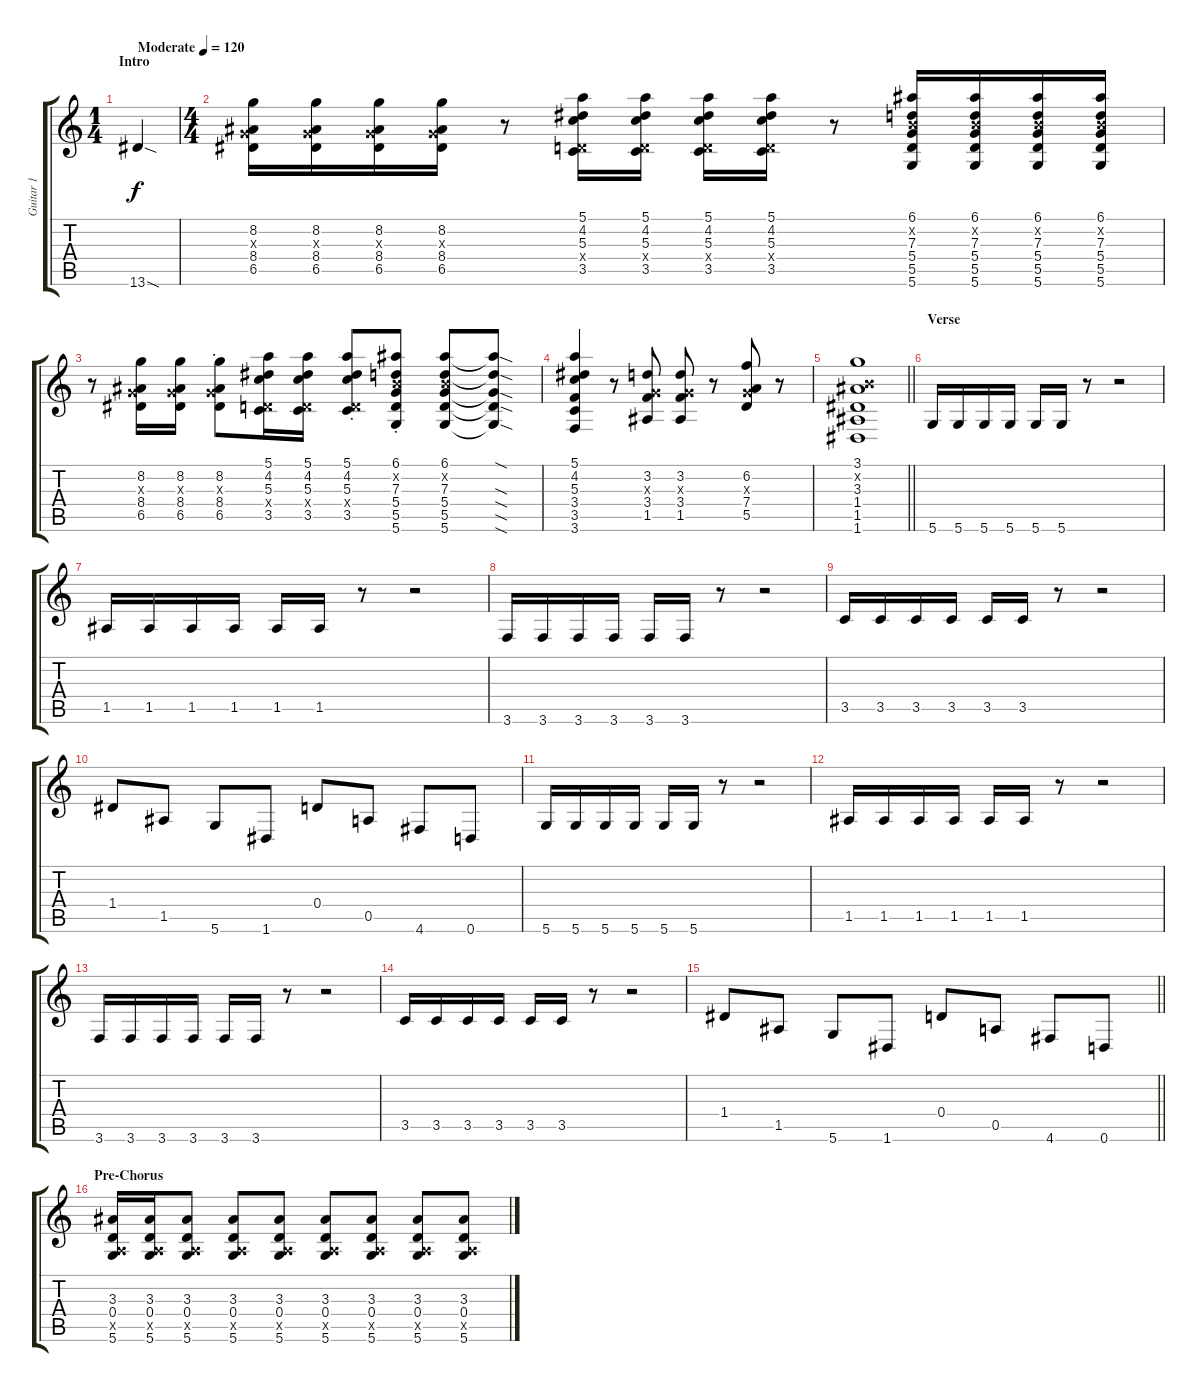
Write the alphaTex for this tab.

\track ("Guitar 1" "Guitar 1") {instrument overdrivenguitar}
\staff {score tabs}
\tuning (E4 B3 G3 D3 A2 D2) {hide}
\ts (1 4)
\section ("" "Intro")
\tempo (120 "Moderate")
\clef g2
\ks c
13.6{sod}.4{dy f instrument overdrivenguitar} |
\ts (4 4)
(8.2 0.3{x} 8.4 6.5).16 (8.2 0.3{x} 8.4 6.5).16 (8.2 0.3{x} 8.4 6.5).16 (8.2 0.3{x} 8.4 6.5).16 r.8 (5.1 4.2 5.3 0.4{x} 3.5).16 (5.1 4.2 5.3 0.4{x} 3.5).16 (5.1 4.2 5.3 0.4{x} 3.5).16 (5.1 4.2 5.3 0.4{x} 3.5).16 r.8 (6.1 0.2{x} 7.3 5.4 5.5 5.6).16 (6.1 0.2{x} 7.3 5.4 5.5 5.6).16 (6.1 0.2{x} 7.3 5.4 5.5 5.6).16 (6.1 0.2{x} 7.3 5.4 5.5 5.6).16 |
r.8 (8.2 0.3{x} 8.4 6.5).16 (8.2 0.3{x} 8.4 6.5).16 (8.2{st} 0.3{x} 8.4{st} 6.5{st}).8 (5.1 4.2 5.3 0.4{x} 3.5).16 (5.1 4.2 5.3 0.4{x} 3.5).16 (5.1{st} 4.2{st} 5.3{st} 0.4{x} 3.5{st}).8 (6.1{st} 0.2{x} 7.3{st} 5.4{st} 5.5{st} 5.6{st}).8 (6.1 0.2{x} 7.3 5.4 5.5 5.6).8 (6.1{sod t} 7.3{sod t} 5.4{sod t} 5.5{sod t} 5.6{sod t}).8 |
(5.1 4.2 5.3 3.4 3.5 3.6).4 r.8 (3.2 0.3{x} 3.4 1.5).8 (3.2 0.3{x} 3.4 1.5).8 r.8 (6.2 0.3{x} 7.4 5.5).8 r.8 |
\barLineRight lightlight
(3.1 0.2{x} 3.3 1.4 1.5 1.6).1 |
\section ("" "Verse")
5.6.16{balance 8} 5.6.16 5.6.16 5.6.16 5.6.16 5.6.16 r.8 r.2 |
1.5.16 1.5.16 1.5.16 1.5.16 1.5.16 1.5.16 r.8 r.2 |
3.6.16 3.6.16 3.6.16 3.6.16 3.6.16 3.6.16 r.8 r.2 |
3.5.16 3.5.16 3.5.16 3.5.16 3.5.16 3.5.16 r.8 r.2 |
1.4.8 1.5.8 5.6.8 1.6.8 0.4.8 0.5.8 4.6.8 0.6.8 |
5.6.16 5.6.16 5.6.16 5.6.16 5.6.16 5.6.16 r.8 r.2 |
1.5.16 1.5.16 1.5.16 1.5.16 1.5.16 1.5.16 r.8 r.2 |
3.6.16 3.6.16 3.6.16 3.6.16 3.6.16 3.6.16 r.8 r.2 |
3.5.16 3.5.16 3.5.16 3.5.16 3.5.16 3.5.16 r.8 r.2 |
\barLineRight lightlight
1.4.8{balance 0} 1.5.8 5.6.8 1.6.8 0.4.8 0.5.8 4.6.8 0.6.8 |
\section ("" "Pre-Chorus")
(3.3 0.4 0.5{x} 5.6).16 (3.3 0.4 0.5{x} 5.6).16 (3.3 0.4 0.5{x} 5.6).8 (3.3 0.4 0.5{x} 5.6).8 (3.3 0.4 0.5{x} 5.6).8 (3.3 0.4 0.5{x} 5.6).8 (3.3 0.4 0.5{x} 5.6).8 (3.3 0.4 0.5{x} 5.6).8 (3.3 0.4 0.5{x} 5.6).8
